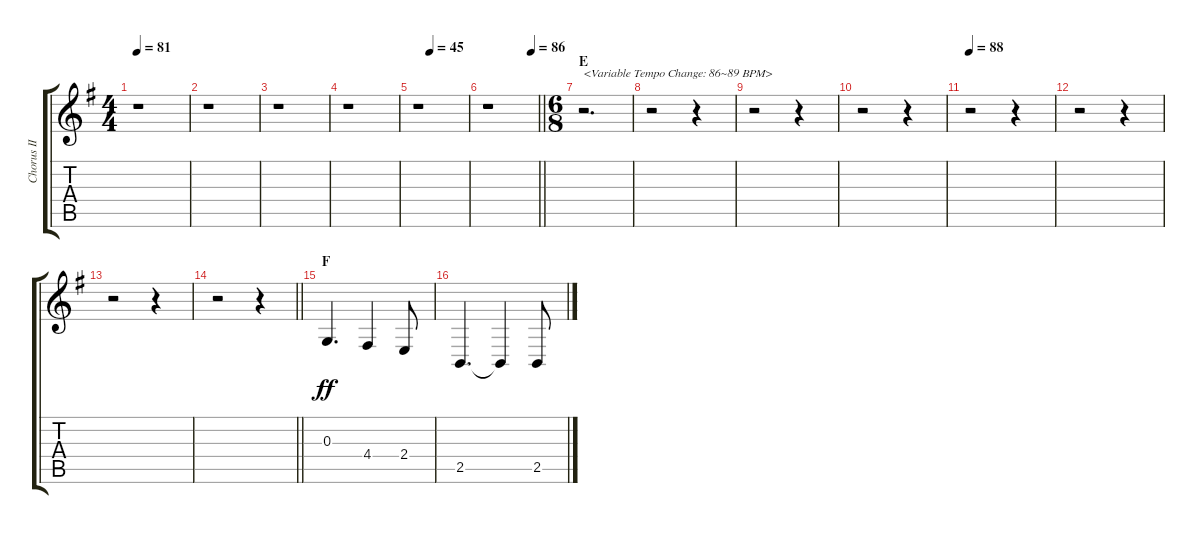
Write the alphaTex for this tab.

\track ("Chorus II" "Chorus II") {instrument voiceoohs}
\staff {score tabs}
\tuning (E4 B3 G3 D3 A2 E2) {hide}
\ts (4 4)
\tempo 81
\clef g2
\ks g
r.1{dy ff} |
r.1 |
r.1 |
r.1 |
\tempo (45 0.25)
r.1 |
\tempo (86 0.875)
\barLineRight lightlight
r.1 |
\ts (6 8)
\section ("" "E")
r.2{d txt "<Variable Tempo Change: 86~89 BPM>"} |
r.2 r.4 |
r.2 r.4 |
r.2 r.4 |
\tempo 88
r.2 r.4 |
r.2 r.4 |
r.2 r.4 |
\barLineRight lightlight
r.2 r.4 |
\section ("" "F")
0.3.4{d} 4.4.4 2.4.8 |
2.5.4{d} 2.5{t}.4 2.5.8
